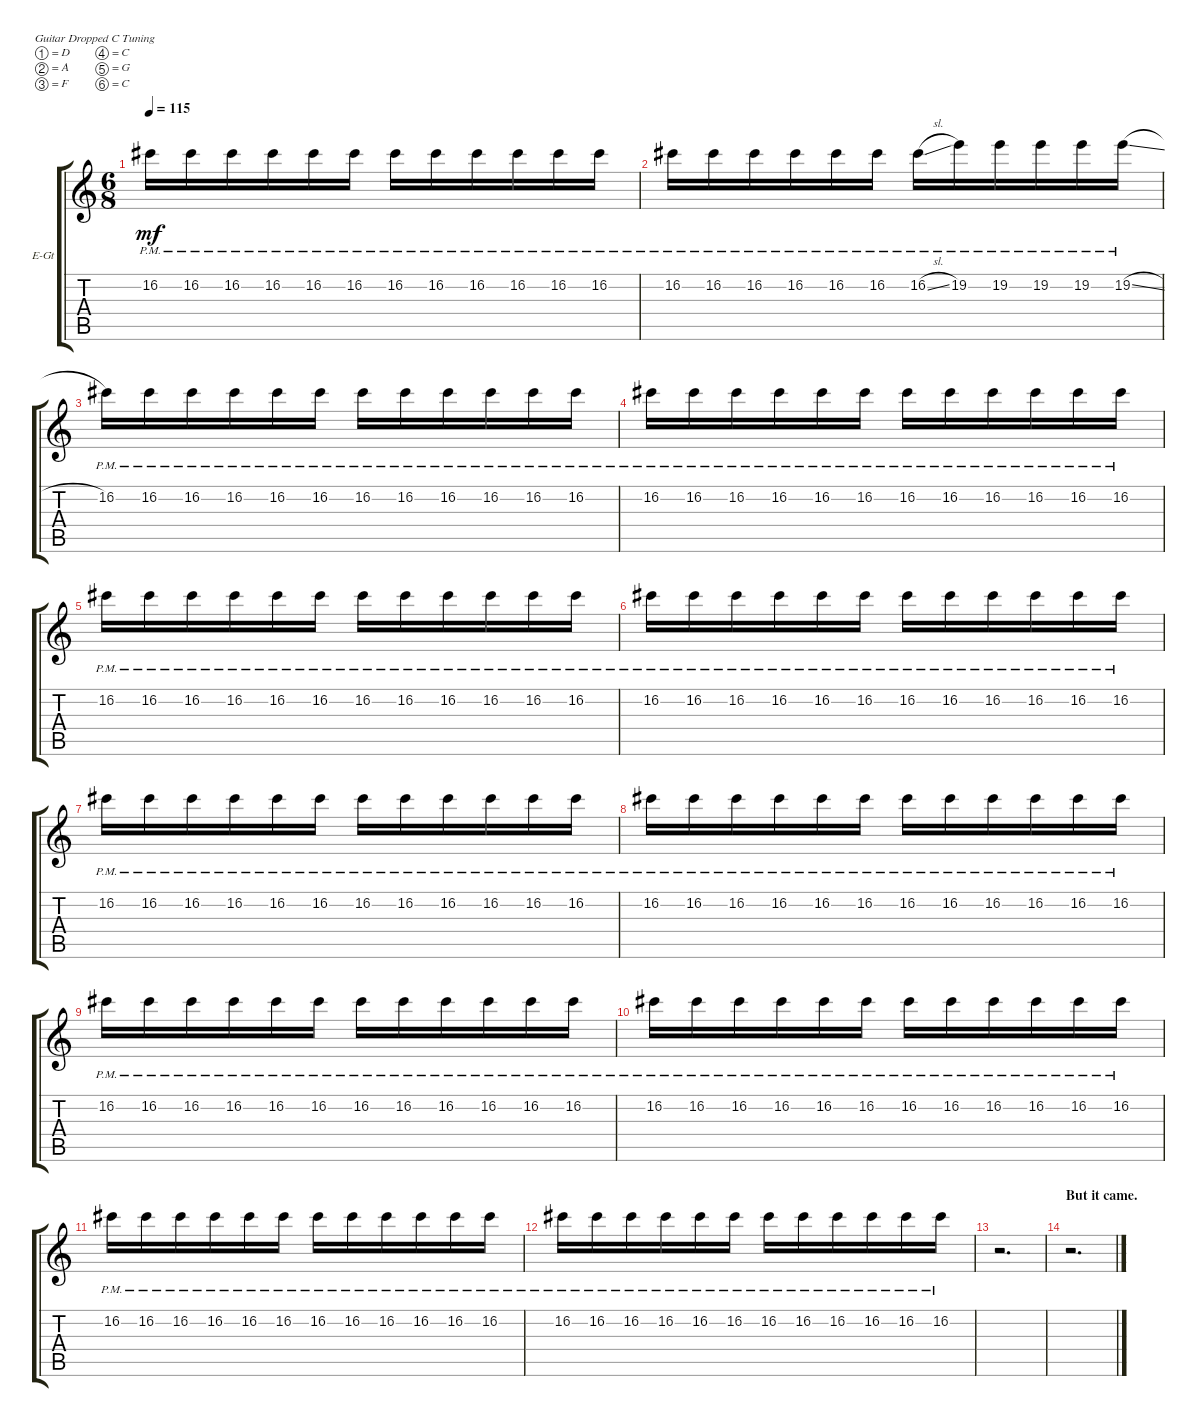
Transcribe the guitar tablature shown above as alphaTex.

\bracketExtendMode groupsimilarinstruments
\firstSystemTrackNameOrientation horizontal
\otherSystemsTrackNameOrientation horizontal
\track ("Effect Guitar" "E-Gt") {instrument overdrivenguitar}
\staff {score tabs}
\tuning (D4 A3 F3 C3 G2 C2)
\ts (6 8)
\tempo 115
\clef g2
\ks c
16.2{pm}.16{dy mf} 16.2{pm}.16 16.2{pm}.16 16.2{pm}.16 16.2{pm}.16 16.2{pm}.16 16.2{pm}.16 16.2{pm}.16 16.2{pm}.16 16.2{pm}.16 16.2{pm}.16 16.2{pm}.16 |
16.2{pm}.16 16.2{pm}.16 16.2{pm}.16 16.2{pm}.16 16.2{pm}.16 16.2{pm}.16 16.2{sl pm}.16 19.2{pm}.16 19.2{pm}.16 19.2{pm}.16 19.2{pm}.16 19.2{sl pm}.16 |
16.2{pm}.16 16.2{pm}.16 16.2{pm}.16 16.2{pm}.16 16.2{pm}.16 16.2{pm}.16 16.2{pm}.16 16.2{pm}.16 16.2{pm}.16 16.2{pm}.16 16.2{pm}.16 16.2{pm}.16 |
16.2{pm}.16 16.2{pm}.16 16.2{pm}.16 16.2{pm}.16 16.2{pm}.16 16.2{pm}.16 16.2{pm}.16 16.2{pm}.16 16.2{pm}.16 16.2{pm}.16 16.2{pm}.16 16.2{pm}.16 |
16.2{pm}.16 16.2{pm}.16 16.2{pm}.16 16.2{pm}.16 16.2{pm}.16 16.2{pm}.16 16.2{pm}.16 16.2{pm}.16 16.2{pm}.16 16.2{pm}.16 16.2{pm}.16 16.2{pm}.16 |
16.2{pm}.16 16.2{pm}.16 16.2{pm}.16 16.2{pm}.16 16.2{pm}.16 16.2{pm}.16 16.2{pm}.16 16.2{pm}.16 16.2{pm}.16 16.2{pm}.16 16.2{pm}.16 16.2{pm}.16 |
16.2{pm}.16 16.2{pm}.16 16.2{pm}.16 16.2{pm}.16 16.2{pm}.16 16.2{pm}.16 16.2{pm}.16 16.2{pm}.16 16.2{pm}.16 16.2{pm}.16 16.2{pm}.16 16.2{pm}.16 |
16.2{pm}.16 16.2{pm}.16 16.2{pm}.16 16.2{pm}.16 16.2{pm}.16 16.2{pm}.16 16.2{pm}.16 16.2{pm}.16 16.2{pm}.16 16.2{pm}.16 16.2{pm}.16 16.2{pm}.16 |
16.2{pm}.16 16.2{pm}.16 16.2{pm}.16 16.2{pm}.16 16.2{pm}.16 16.2{pm}.16 16.2{pm}.16 16.2{pm}.16 16.2{pm}.16 16.2{pm}.16 16.2{pm}.16 16.2{pm}.16 |
16.2{pm}.16 16.2{pm}.16 16.2{pm}.16 16.2{pm}.16 16.2{pm}.16 16.2{pm}.16 16.2{pm}.16 16.2{pm}.16 16.2{pm}.16 16.2{pm}.16 16.2{pm}.16 16.2{pm}.16 |
16.2{pm}.16 16.2{pm}.16 16.2{pm}.16 16.2{pm}.16 16.2{pm}.16 16.2{pm}.16 16.2{pm}.16 16.2{pm}.16 16.2{pm}.16 16.2{pm}.16 16.2{pm}.16 16.2{pm}.16 |
16.2{pm}.16 16.2{pm}.16 16.2{pm}.16 16.2{pm}.16 16.2{pm}.16 16.2{pm}.16 16.2{pm}.16 16.2{pm}.16 16.2{pm}.16 16.2{pm}.16 16.2{pm}.16 16.2{pm}.16 |
r.2{d} |
\section ("" "But it came.")
r.2{d}
